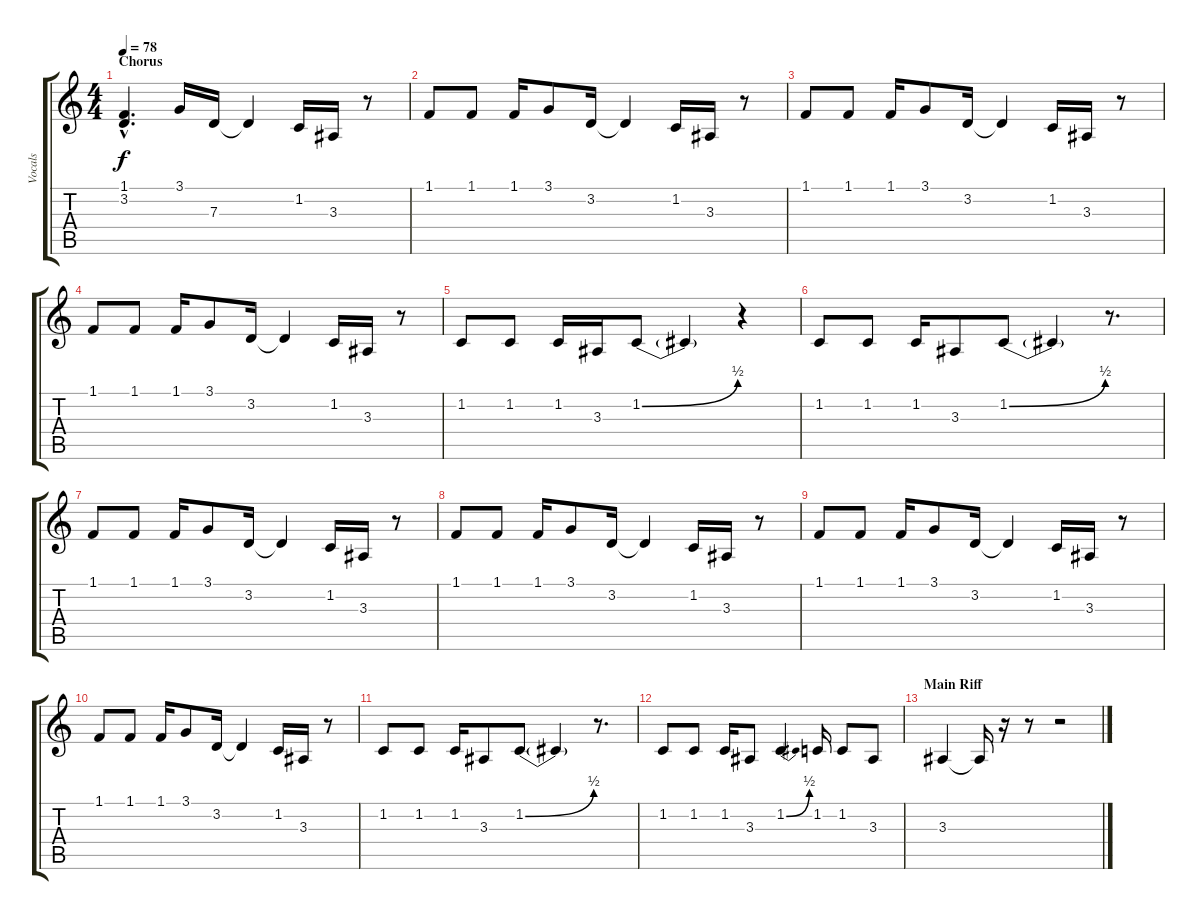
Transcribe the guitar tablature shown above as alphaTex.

\track ("Vocals" "Vocals") {instrument tenorsax}
\staff {score tabs}
\tuning (E4 B3 G3 D3 A2 E2) {hide}
\ts (4 4)
\section ("" "Chorus")
\tempo 78
\clef g2
\ks c
(1.1{hac t} 3.2{hac t}).4{d dy f} 3.1.16 7.3.16 7.3{t}.4 1.2.16 3.3.16 r.8 |
1.1.8 1.1.8 1.1.16 3.1.8 3.2.16 3.2{t}.4 1.2.16 3.3.16 r.8 |
1.1.8 1.1.8 1.1.16 3.1.8 3.2.16 3.2{t}.4 1.2.16 3.3.16 r.8 |
1.1.8 1.1.8 1.1.16 3.1.8 3.2.16 3.2{t}.4 1.2.16 3.3.16 r.8 |
1.2.8 1.2.8 1.2.16 3.3.16 1.2{be (bend 0 0 60 2)}.8 1.2{t}.4 r.4 |
1.2.8 1.2.8 1.2.16 3.3.8 1.2{be (bend 0 0 60 2)}.8 1.2{t}.4 r.8{d} |
1.1.8 1.1.8 1.1.16 3.1.8 3.2.16 3.2{t}.4 1.2.16 3.3.16 r.8 |
1.1.8 1.1.8 1.1.16 3.1.8 3.2.16 3.2{t}.4 1.2.16 3.3.16 r.8 |
1.1.8 1.1.8 1.1.16 3.1.8 3.2.16 3.2{t}.4 1.2.16 3.3.16 r.8 |
1.1.8 1.1.8 1.1.16 3.1.8 3.2.16 3.2{t}.4 1.2.16 3.3.16 r.8 |
1.2.8 1.2.8 1.2.16 3.3.8 1.2{be (bend 0 0 60 2)}.8 1.2{t}.4 r.8{d} |
1.2.8 1.2.8 1.2.16 3.3.8 1.2{be (bend 0 0 60 2)}.4 1.2.16 1.2.8 3.3.8 |
\section ("" "Main Riff")
3.3.4 3.3{t}.16 r.16 r.8 r.2
